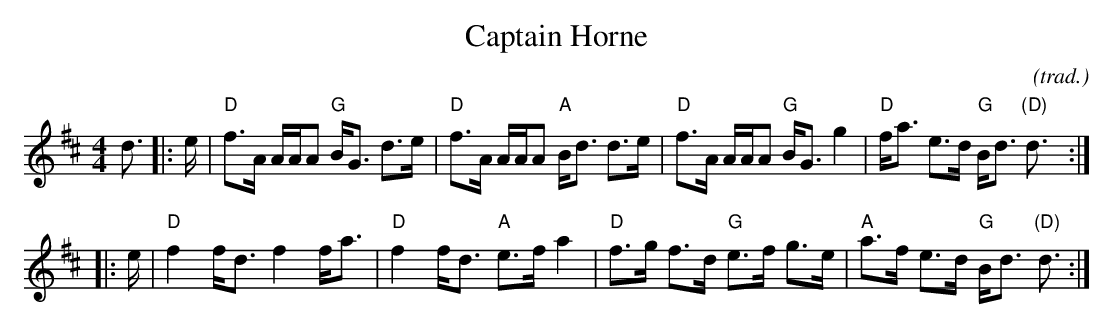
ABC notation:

X:1
T: Captain Horne
C: (trad.)
M: 4/4
L: 1/8
K: D
d3/ |: e/ |\
"D"f>A A/A/A "G"B<G d>e | "D"f>A A/A/A "A"B<d d>e |\
"D"f>A A/A/A "G"B<G g2 | "D"f<a e>d "G"B<d "(D)"d3/ :|
|: e/ |\
"D"f2 f<d f2 f<a | "D"f2 f<d "A"e>f a2 |\
"D"f>g f>d "G"e>f g>e | "A"a>f e>d "G"B<d "(D)"d3/ :|
